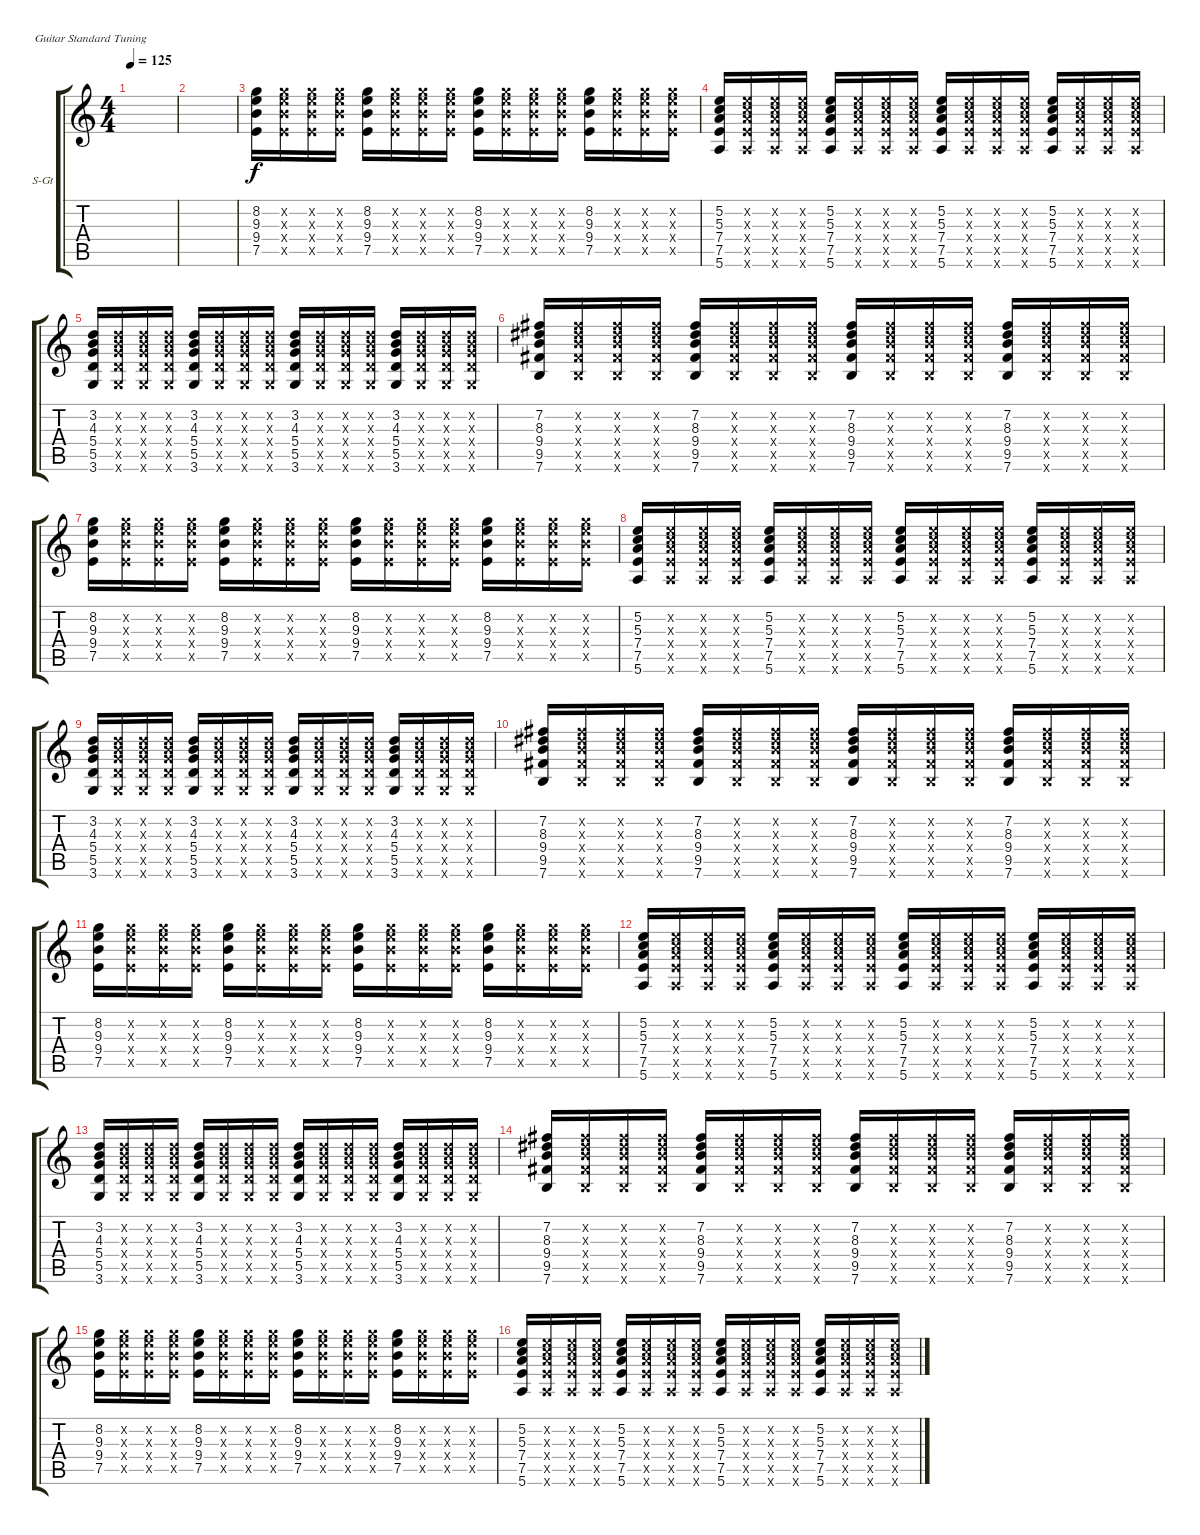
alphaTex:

\defaultSystemsLayout 4
\bracketExtendMode groupsimilarinstruments
\firstSystemTrackNameOrientation horizontal
\otherSystemsTrackNameOrientation horizontal
\track ("Steel Guitar" "S-Gt") {instrument acousticguitarsteel}
\staff {score tabs}
\tuning (E4 B3 G3 D3 A2 E2)
\ts (4 4)
\tempo 125
\clef g2
\ks c
|
|
(7.5 9.4 9.3 8.2).16 (7.5{x} 9.4{x} 9.3{x} 8.2{x}).16 (7.5{x} 9.4{x} 9.3{x} 8.2{x}).16 (7.5{x} 9.4{x} 9.3{x} 8.2{x}).16 (7.5 9.4 9.3 8.2).16 (7.5{x} 9.4{x} 9.3{x} 8.2{x}).16 (7.5{x} 9.4{x} 9.3{x} 8.2{x}).16 (7.5{x} 9.4{x} 9.3{x} 8.2{x}).16 (7.5 9.4 9.3 8.2).16 (7.5{x} 9.4{x} 9.3{x} 8.2{x}).16 (7.5{x} 9.4{x} 9.3{x} 8.2{x}).16 (7.5{x} 9.4{x} 9.3{x} 8.2{x}).16 (7.5 9.4 9.3 8.2).16 (7.5{x} 9.4{x} 9.3{x} 8.2{x}).16 (7.5{x} 9.4{x} 9.3{x} 8.2{x}).16 (7.5{x} 9.4{x} 9.3{x} 8.2{x}).16 |
(5.6 7.5 7.4 5.3 5.2).16 (5.6{x} 7.5{x} 7.4{x} 5.3{x} 5.2{x}).16 (5.6{x} 7.5{x} 7.4{x} 5.3{x} 5.2{x}).16 (5.6{x} 7.5{x} 7.4{x} 5.3{x} 5.2{x}).16 (5.6 7.5 7.4 5.3 5.2).16 (5.6{x} 7.5{x} 7.4{x} 5.3{x} 5.2{x}).16 (5.6{x} 7.5{x} 7.4{x} 5.3{x} 5.2{x}).16 (5.6{x} 7.5{x} 7.4{x} 5.3{x} 5.2{x}).16 (5.6 7.5 7.4 5.3 5.2).16 (5.6{x} 7.5{x} 7.4{x} 5.3{x} 5.2{x}).16 (5.6{x} 7.5{x} 7.4{x} 5.3{x} 5.2{x}).16 (5.6{x} 7.5{x} 7.4{x} 5.3{x} 5.2{x}).16 (5.6 7.5 7.4 5.3 5.2).16 (5.6{x} 7.5{x} 7.4{x} 5.3{x} 5.2{x}).16 (5.6{x} 7.5{x} 7.4{x} 5.3{x} 5.2{x}).16 (5.6{x} 7.5{x} 7.4{x} 5.3{x} 5.2{x}).16 |
(3.6 5.5 5.4 4.3 3.2).16 (3.6{x} 5.5{x} 5.4{x} 4.3{x} 3.2{x}).16 (3.6{x} 5.5{x} 5.4{x} 4.3{x} 3.2{x}).16 (3.6{x} 5.5{x} 5.4{x} 4.3{x} 3.2{x}).16 (3.6 5.5 5.4 4.3 3.2).16 (3.6{x} 5.5{x} 5.4{x} 4.3{x} 3.2{x}).16 (3.6{x} 5.5{x} 5.4{x} 4.3{x} 3.2{x}).16 (3.6{x} 5.5{x} 5.4{x} 4.3{x} 3.2{x}).16 (3.6 5.5 5.4 4.3 3.2).16 (3.6{x} 5.5{x} 5.4{x} 4.3{x} 3.2{x}).16 (3.6{x} 5.5{x} 5.4{x} 4.3{x} 3.2{x}).16 (3.6{x} 5.5{x} 5.4{x} 4.3{x} 3.2{x}).16 (3.6 5.5 5.4 4.3 3.2).16 (3.6{x} 5.5{x} 5.4{x} 4.3{x} 3.2{x}).16 (3.6{x} 5.5{x} 5.4{x} 4.3{x} 3.2{x}).16 (3.6{x} 5.5{x} 5.4{x} 4.3{x} 3.2{x}).16 |
(7.6 9.5 9.4 8.3 7.2).16 (7.6{x} 9.5{x} 9.4{x} 8.3{x} 7.2{x}).16 (7.6{x} 9.5{x} 9.4{x} 8.3{x} 7.2{x}).16 (7.6{x} 9.5{x} 9.4{x} 8.3{x} 7.2{x}).16 (7.6 9.5 9.4 8.3 7.2).16 (7.6{x} 9.5{x} 9.4{x} 8.3{x} 7.2{x}).16 (7.6{x} 9.5{x} 9.4{x} 8.3{x} 7.2{x}).16 (7.6{x} 9.5{x} 9.4{x} 8.3{x} 7.2{x}).16 (7.6 9.5 9.4 8.3 7.2).16 (7.6{x} 9.5{x} 9.4{x} 8.3{x} 7.2{x}).16 (7.6{x} 9.5{x} 9.4{x} 8.3{x} 7.2{x}).16 (7.6{x} 9.5{x} 9.4{x} 8.3{x} 7.2{x}).16 (7.6 9.5 9.4 8.3 7.2).16 (7.6{x} 9.5{x} 9.4{x} 8.3{x} 7.2{x}).16 (7.6{x} 9.5{x} 9.4{x} 8.3{x} 7.2{x}).16 (7.6{x} 9.5{x} 9.4{x} 8.3{x} 7.2{x}).16 |
(7.5 9.4 9.3 8.2).16 (7.5{x} 9.4{x} 9.3{x} 8.2{x}).16 (7.5{x} 9.4{x} 9.3{x} 8.2{x}).16 (7.5{x} 9.4{x} 9.3{x} 8.2{x}).16 (7.5 9.4 9.3 8.2).16 (7.5{x} 9.4{x} 9.3{x} 8.2{x}).16 (7.5{x} 9.4{x} 9.3{x} 8.2{x}).16 (7.5{x} 9.4{x} 9.3{x} 8.2{x}).16 (7.5 9.4 9.3 8.2).16 (7.5{x} 9.4{x} 9.3{x} 8.2{x}).16 (7.5{x} 9.4{x} 9.3{x} 8.2{x}).16 (7.5{x} 9.4{x} 9.3{x} 8.2{x}).16 (7.5 9.4 9.3 8.2).16 (7.5{x} 9.4{x} 9.3{x} 8.2{x}).16 (7.5{x} 9.4{x} 9.3{x} 8.2{x}).16 (7.5{x} 9.4{x} 9.3{x} 8.2{x}).16 |
(5.6 7.5 7.4 5.3 5.2).16 (5.6{x} 7.5{x} 7.4{x} 5.3{x} 5.2{x}).16 (5.6{x} 7.5{x} 7.4{x} 5.3{x} 5.2{x}).16 (5.6{x} 7.5{x} 7.4{x} 5.3{x} 5.2{x}).16 (5.6 7.5 7.4 5.3 5.2).16 (5.6{x} 7.5{x} 7.4{x} 5.3{x} 5.2{x}).16 (5.6{x} 7.5{x} 7.4{x} 5.3{x} 5.2{x}).16 (5.6{x} 7.5{x} 7.4{x} 5.3{x} 5.2{x}).16 (5.6 7.5 7.4 5.3 5.2).16 (5.6{x} 7.5{x} 7.4{x} 5.3{x} 5.2{x}).16 (5.6{x} 7.5{x} 7.4{x} 5.3{x} 5.2{x}).16 (5.6{x} 7.5{x} 7.4{x} 5.3{x} 5.2{x}).16 (5.6 7.5 7.4 5.3 5.2).16 (5.6{x} 7.5{x} 7.4{x} 5.3{x} 5.2{x}).16 (5.6{x} 7.5{x} 7.4{x} 5.3{x} 5.2{x}).16 (5.6{x} 7.5{x} 7.4{x} 5.3{x} 5.2{x}).16 |
(3.6 5.5 5.4 4.3 3.2).16 (3.6{x} 5.5{x} 5.4{x} 4.3{x} 3.2{x}).16 (3.6{x} 5.5{x} 5.4{x} 4.3{x} 3.2{x}).16 (3.6{x} 5.5{x} 5.4{x} 4.3{x} 3.2{x}).16 (3.6 5.5 5.4 4.3 3.2).16 (3.6{x} 5.5{x} 5.4{x} 4.3{x} 3.2{x}).16 (3.6{x} 5.5{x} 5.4{x} 4.3{x} 3.2{x}).16 (3.6{x} 5.5{x} 5.4{x} 4.3{x} 3.2{x}).16 (3.6 5.5 5.4 4.3 3.2).16 (3.6{x} 5.5{x} 5.4{x} 4.3{x} 3.2{x}).16 (3.6{x} 5.5{x} 5.4{x} 4.3{x} 3.2{x}).16 (3.6{x} 5.5{x} 5.4{x} 4.3{x} 3.2{x}).16 (3.6 5.5 5.4 4.3 3.2).16 (3.6{x} 5.5{x} 5.4{x} 4.3{x} 3.2{x}).16 (3.6{x} 5.5{x} 5.4{x} 4.3{x} 3.2{x}).16 (3.6{x} 5.5{x} 5.4{x} 4.3{x} 3.2{x}).16 |
(7.6 9.5 9.4 8.3 7.2).16 (7.6{x} 9.5{x} 9.4{x} 8.3{x} 7.2{x}).16 (7.6{x} 9.5{x} 9.4{x} 8.3{x} 7.2{x}).16 (7.6{x} 9.5{x} 9.4{x} 8.3{x} 7.2{x}).16 (7.6 9.5 9.4 8.3 7.2).16 (7.6{x} 9.5{x} 9.4{x} 8.3{x} 7.2{x}).16 (7.6{x} 9.5{x} 9.4{x} 8.3{x} 7.2{x}).16 (7.6{x} 9.5{x} 9.4{x} 8.3{x} 7.2{x}).16 (7.6 9.5 9.4 8.3 7.2).16 (7.6{x} 9.5{x} 9.4{x} 8.3{x} 7.2{x}).16 (7.6{x} 9.5{x} 9.4{x} 8.3{x} 7.2{x}).16 (7.6{x} 9.5{x} 9.4{x} 8.3{x} 7.2{x}).16 (7.6 9.5 9.4 8.3 7.2).16 (7.6{x} 9.5{x} 9.4{x} 8.3{x} 7.2{x}).16 (7.6{x} 9.5{x} 9.4{x} 8.3{x} 7.2{x}).16 (7.6{x} 9.5{x} 9.4{x} 8.3{x} 7.2{x}).16 |
(7.5 9.4 9.3 8.2).16 (7.5{x} 9.4{x} 9.3{x} 8.2{x}).16 (7.5{x} 9.4{x} 9.3{x} 8.2{x}).16 (7.5{x} 9.4{x} 9.3{x} 8.2{x}).16 (7.5 9.4 9.3 8.2).16 (7.5{x} 9.4{x} 9.3{x} 8.2{x}).16 (7.5{x} 9.4{x} 9.3{x} 8.2{x}).16 (7.5{x} 9.4{x} 9.3{x} 8.2{x}).16 (7.5 9.4 9.3 8.2).16 (7.5{x} 9.4{x} 9.3{x} 8.2{x}).16 (7.5{x} 9.4{x} 9.3{x} 8.2{x}).16 (7.5{x} 9.4{x} 9.3{x} 8.2{x}).16 (7.5 9.4 9.3 8.2).16 (7.5{x} 9.4{x} 9.3{x} 8.2{x}).16 (7.5{x} 9.4{x} 9.3{x} 8.2{x}).16 (7.5{x} 9.4{x} 9.3{x} 8.2{x}).16 |
(5.6 7.5 7.4 5.3 5.2).16 (5.6{x} 7.5{x} 7.4{x} 5.3{x} 5.2{x}).16 (5.6{x} 7.5{x} 7.4{x} 5.3{x} 5.2{x}).16 (5.6{x} 7.5{x} 7.4{x} 5.3{x} 5.2{x}).16 (5.6 7.5 7.4 5.3 5.2).16 (5.6{x} 7.5{x} 7.4{x} 5.3{x} 5.2{x}).16 (5.6{x} 7.5{x} 7.4{x} 5.3{x} 5.2{x}).16 (5.6{x} 7.5{x} 7.4{x} 5.3{x} 5.2{x}).16 (5.6 7.5 7.4 5.3 5.2).16 (5.6{x} 7.5{x} 7.4{x} 5.3{x} 5.2{x}).16 (5.6{x} 7.5{x} 7.4{x} 5.3{x} 5.2{x}).16 (5.6{x} 7.5{x} 7.4{x} 5.3{x} 5.2{x}).16 (5.6 7.5 7.4 5.3 5.2).16 (5.6{x} 7.5{x} 7.4{x} 5.3{x} 5.2{x}).16 (5.6{x} 7.5{x} 7.4{x} 5.3{x} 5.2{x}).16 (5.6{x} 7.5{x} 7.4{x} 5.3{x} 5.2{x}).16 |
(3.6 5.5 5.4 4.3 3.2).16 (3.6{x} 5.5{x} 5.4{x} 4.3{x} 3.2{x}).16 (3.6{x} 5.5{x} 5.4{x} 4.3{x} 3.2{x}).16 (3.6{x} 5.5{x} 5.4{x} 4.3{x} 3.2{x}).16 (3.6 5.5 5.4 4.3 3.2).16 (3.6{x} 5.5{x} 5.4{x} 4.3{x} 3.2{x}).16 (3.6{x} 5.5{x} 5.4{x} 4.3{x} 3.2{x}).16 (3.6{x} 5.5{x} 5.4{x} 4.3{x} 3.2{x}).16 (3.6 5.5 5.4 4.3 3.2).16 (3.6{x} 5.5{x} 5.4{x} 4.3{x} 3.2{x}).16 (3.6{x} 5.5{x} 5.4{x} 4.3{x} 3.2{x}).16 (3.6{x} 5.5{x} 5.4{x} 4.3{x} 3.2{x}).16 (3.6 5.5 5.4 4.3 3.2).16 (3.6{x} 5.5{x} 5.4{x} 4.3{x} 3.2{x}).16 (3.6{x} 5.5{x} 5.4{x} 4.3{x} 3.2{x}).16 (3.6{x} 5.5{x} 5.4{x} 4.3{x} 3.2{x}).16 |
(7.6 9.5 9.4 8.3 7.2).16 (7.6{x} 9.5{x} 9.4{x} 8.3{x} 7.2{x}).16 (7.6{x} 9.5{x} 9.4{x} 8.3{x} 7.2{x}).16 (7.6{x} 9.5{x} 9.4{x} 8.3{x} 7.2{x}).16 (7.6 9.5 9.4 8.3 7.2).16 (7.6{x} 9.5{x} 9.4{x} 8.3{x} 7.2{x}).16 (7.6{x} 9.5{x} 9.4{x} 8.3{x} 7.2{x}).16 (7.6{x} 9.5{x} 9.4{x} 8.3{x} 7.2{x}).16 (7.6 9.5 9.4 8.3 7.2).16 (7.6{x} 9.5{x} 9.4{x} 8.3{x} 7.2{x}).16 (7.6{x} 9.5{x} 9.4{x} 8.3{x} 7.2{x}).16 (7.6{x} 9.5{x} 9.4{x} 8.3{x} 7.2{x}).16 (7.6 9.5 9.4 8.3 7.2).16 (7.6{x} 9.5{x} 9.4{x} 8.3{x} 7.2{x}).16 (7.6{x} 9.5{x} 9.4{x} 8.3{x} 7.2{x}).16 (7.6{x} 9.5{x} 9.4{x} 8.3{x} 7.2{x}).16 |
(7.5 9.4 9.3 8.2).16 (7.5{x} 9.4{x} 9.3{x} 8.2{x}).16 (7.5{x} 9.4{x} 9.3{x} 8.2{x}).16 (7.5{x} 9.4{x} 9.3{x} 8.2{x}).16 (7.5 9.4 9.3 8.2).16 (7.5{x} 9.4{x} 9.3{x} 8.2{x}).16 (7.5{x} 9.4{x} 9.3{x} 8.2{x}).16 (7.5{x} 9.4{x} 9.3{x} 8.2{x}).16 (7.5 9.4 9.3 8.2).16 (7.5{x} 9.4{x} 9.3{x} 8.2{x}).16 (7.5{x} 9.4{x} 9.3{x} 8.2{x}).16 (7.5{x} 9.4{x} 9.3{x} 8.2{x}).16 (7.5 9.4 9.3 8.2).16 (7.5{x} 9.4{x} 9.3{x} 8.2{x}).16 (7.5{x} 9.4{x} 9.3{x} 8.2{x}).16 (7.5{x} 9.4{x} 9.3{x} 8.2{x}).16 |
(5.6 7.5 7.4 5.3 5.2).16 (5.6{x} 7.5{x} 7.4{x} 5.3{x} 5.2{x}).16 (5.6{x} 7.5{x} 7.4{x} 5.3{x} 5.2{x}).16 (5.6{x} 7.5{x} 7.4{x} 5.3{x} 5.2{x}).16 (5.6 7.5 7.4 5.3 5.2).16 (5.6{x} 7.5{x} 7.4{x} 5.3{x} 5.2{x}).16 (5.6{x} 7.5{x} 7.4{x} 5.3{x} 5.2{x}).16 (5.6{x} 7.5{x} 7.4{x} 5.3{x} 5.2{x}).16 (5.6 7.5 7.4 5.3 5.2).16 (5.6{x} 7.5{x} 7.4{x} 5.3{x} 5.2{x}).16 (5.6{x} 7.5{x} 7.4{x} 5.3{x} 5.2{x}).16 (5.6{x} 7.5{x} 7.4{x} 5.3{x} 5.2{x}).16 (5.6 7.5 7.4 5.3 5.2).16 (5.6{x} 7.5{x} 7.4{x} 5.3{x} 5.2{x}).16 (5.6{x} 7.5{x} 7.4{x} 5.3{x} 5.2{x}).16 (5.6{x} 7.5{x} 7.4{x} 5.3{x} 5.2{x}).16
